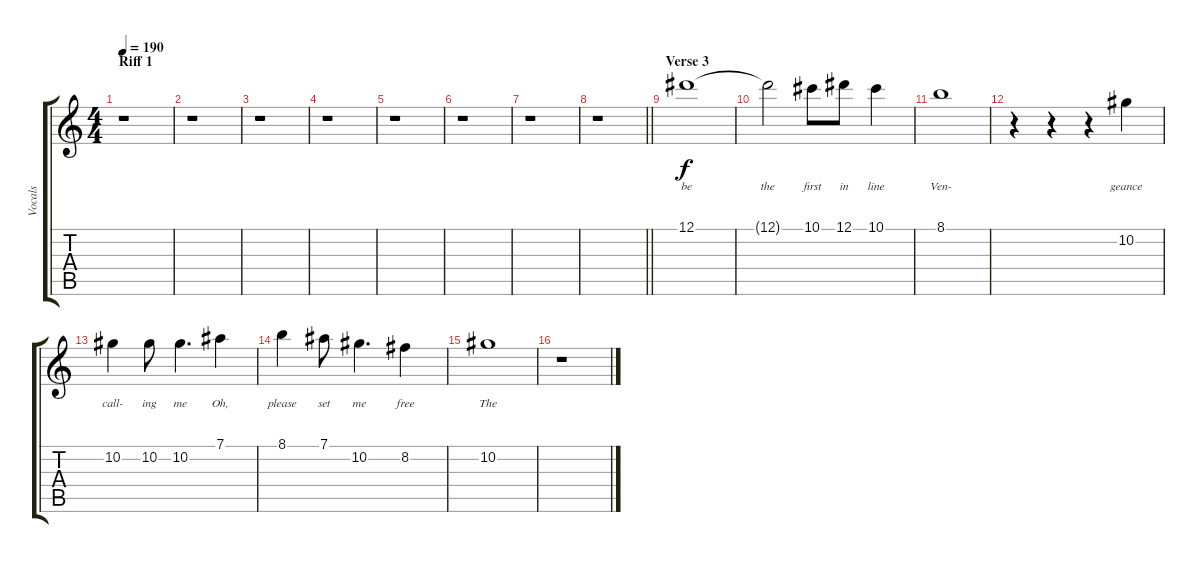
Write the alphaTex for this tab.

\track ("Vocals" "Vocals") {instrument overdrivenguitar}
\staff {score tabs}
\tuning (Eb4 Bb3 Gb3 Db3 Ab2 Eb2) {hide}
\ts (4 4)
\section ("" "Riff 1")
\tempo 190
\clef g2
\ks c
r.1{dy f} |
r.1 |
r.1 |
r.1 |
r.1 |
r.1 |
r.1 |
\barLineRight lightlight
r.1 |
\section ("" "Verse 3")
12.1.1{lyrics (0 "be") lyrics (1 "") lyrics (2 "") lyrics (3 "") lyrics (4 "")} |
12.1{t}.2{lyrics (0 "the") lyrics (1 "") lyrics (2 "") lyrics (3 "") lyrics (4 "")} 10.1.8{lyrics (0 "first") lyrics (1 "") lyrics (2 "") lyrics (3 "") lyrics (4 "")} 12.1.8{lyrics (0 "in") lyrics (1 "") lyrics (2 "") lyrics (3 "") lyrics (4 "")} 10.1.4{lyrics (0 "line") lyrics (1 "") lyrics (2 "") lyrics (3 "") lyrics (4 "")} |
8.1.1{lyrics (0 "Ven-") lyrics (1 "") lyrics (2 "") lyrics (3 "") lyrics (4 "")} |
r.4 r.4 r.4 10.2.4{lyrics (0 "geance") lyrics (1 "") lyrics (2 "") lyrics (3 "") lyrics (4 "")} |
10.2.4{lyrics (0 "call-") lyrics (1 "") lyrics (2 "") lyrics (3 "") lyrics (4 "")} 10.2.8{lyrics (0 "ing") lyrics (1 "") lyrics (2 "") lyrics (3 "") lyrics (4 "")} 10.2.4{d lyrics (0 "me") lyrics (1 "") lyrics (2 "") lyrics (3 "") lyrics (4 "")} 7.1.4{lyrics (0 "Oh,") lyrics (1 "") lyrics (2 "") lyrics (3 "") lyrics (4 "")} |
8.1.4{lyrics (0 "please") lyrics (1 "") lyrics (2 "") lyrics (3 "") lyrics (4 "")} 7.1.8{lyrics (0 "set") lyrics (1 "") lyrics (2 "") lyrics (3 "") lyrics (4 "")} 10.2.4{d lyrics (0 "me") lyrics (1 "") lyrics (2 "") lyrics (3 "") lyrics (4 "")} 8.2.4{lyrics (0 "free") lyrics (1 "") lyrics (2 "") lyrics (3 "") lyrics (4 "")} |
10.2.1{lyrics (0 "The") lyrics (1 "") lyrics (2 "") lyrics (3 "") lyrics (4 "")} |
r.1
